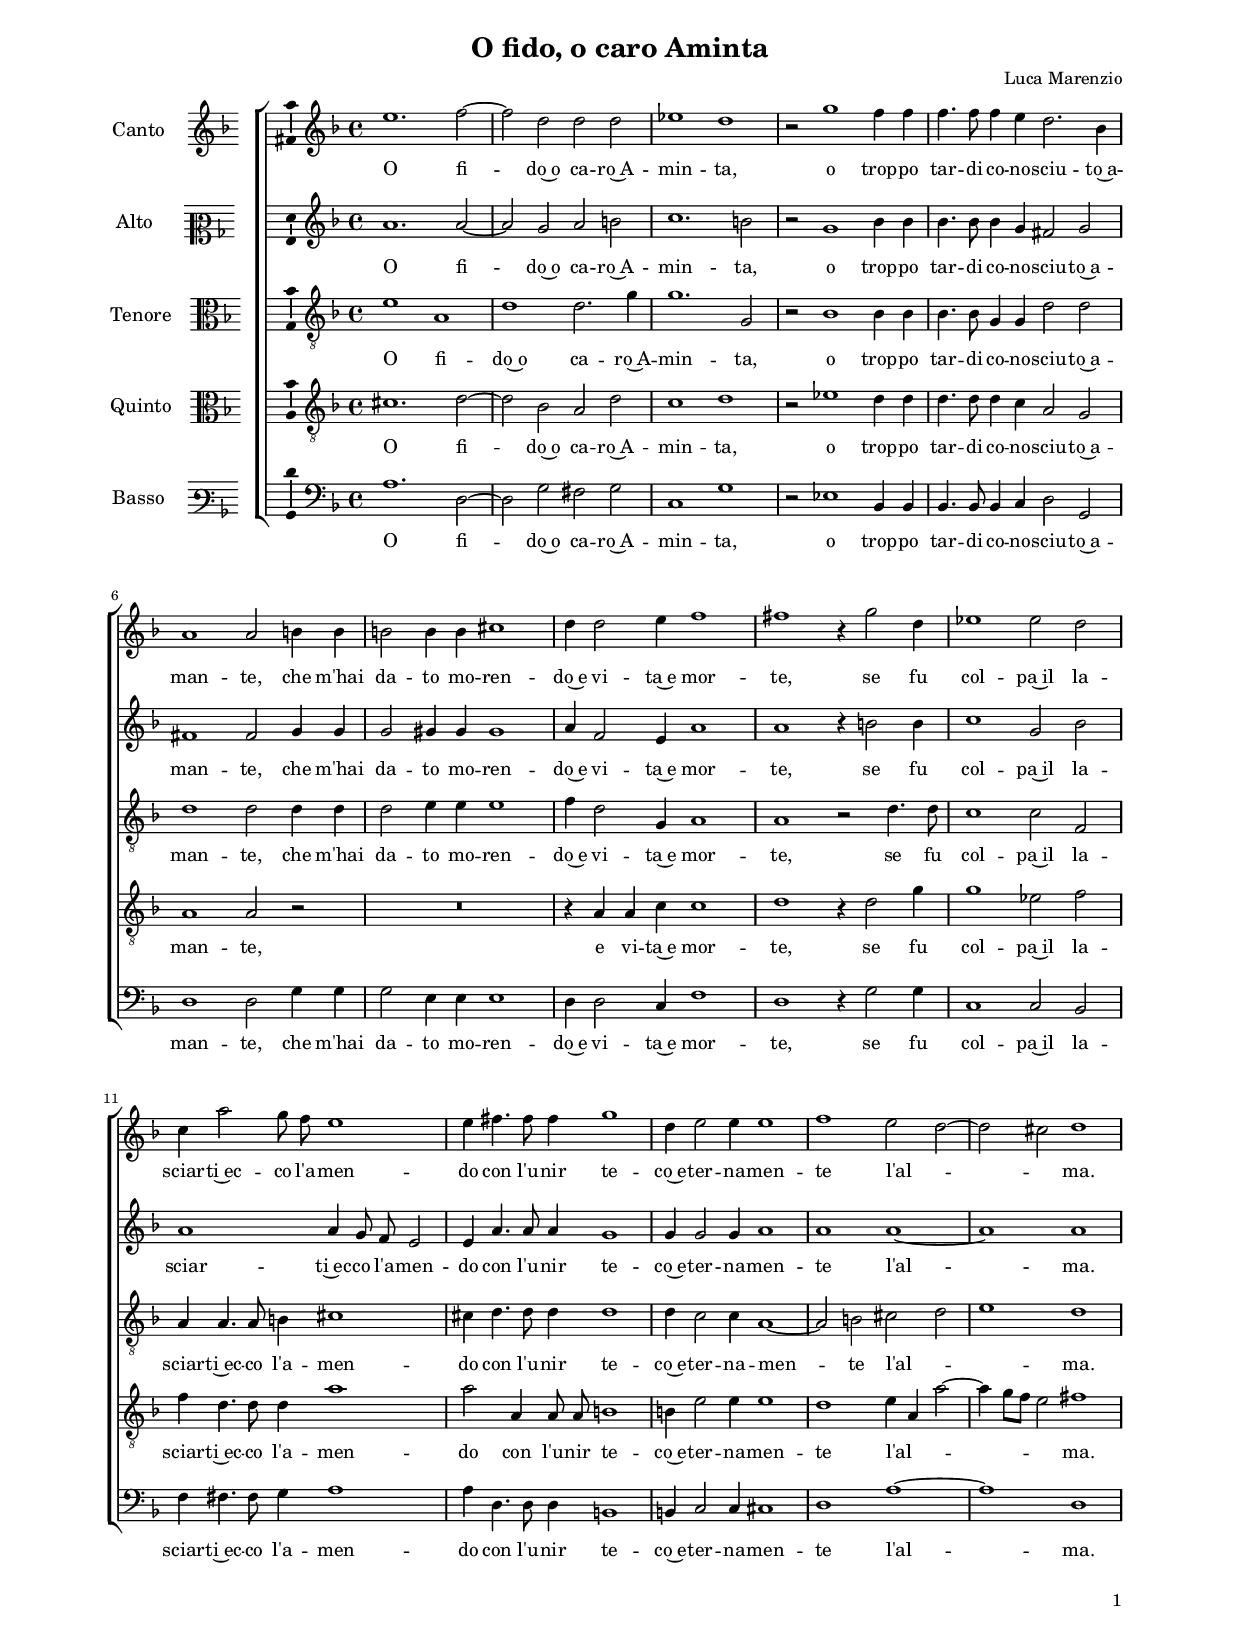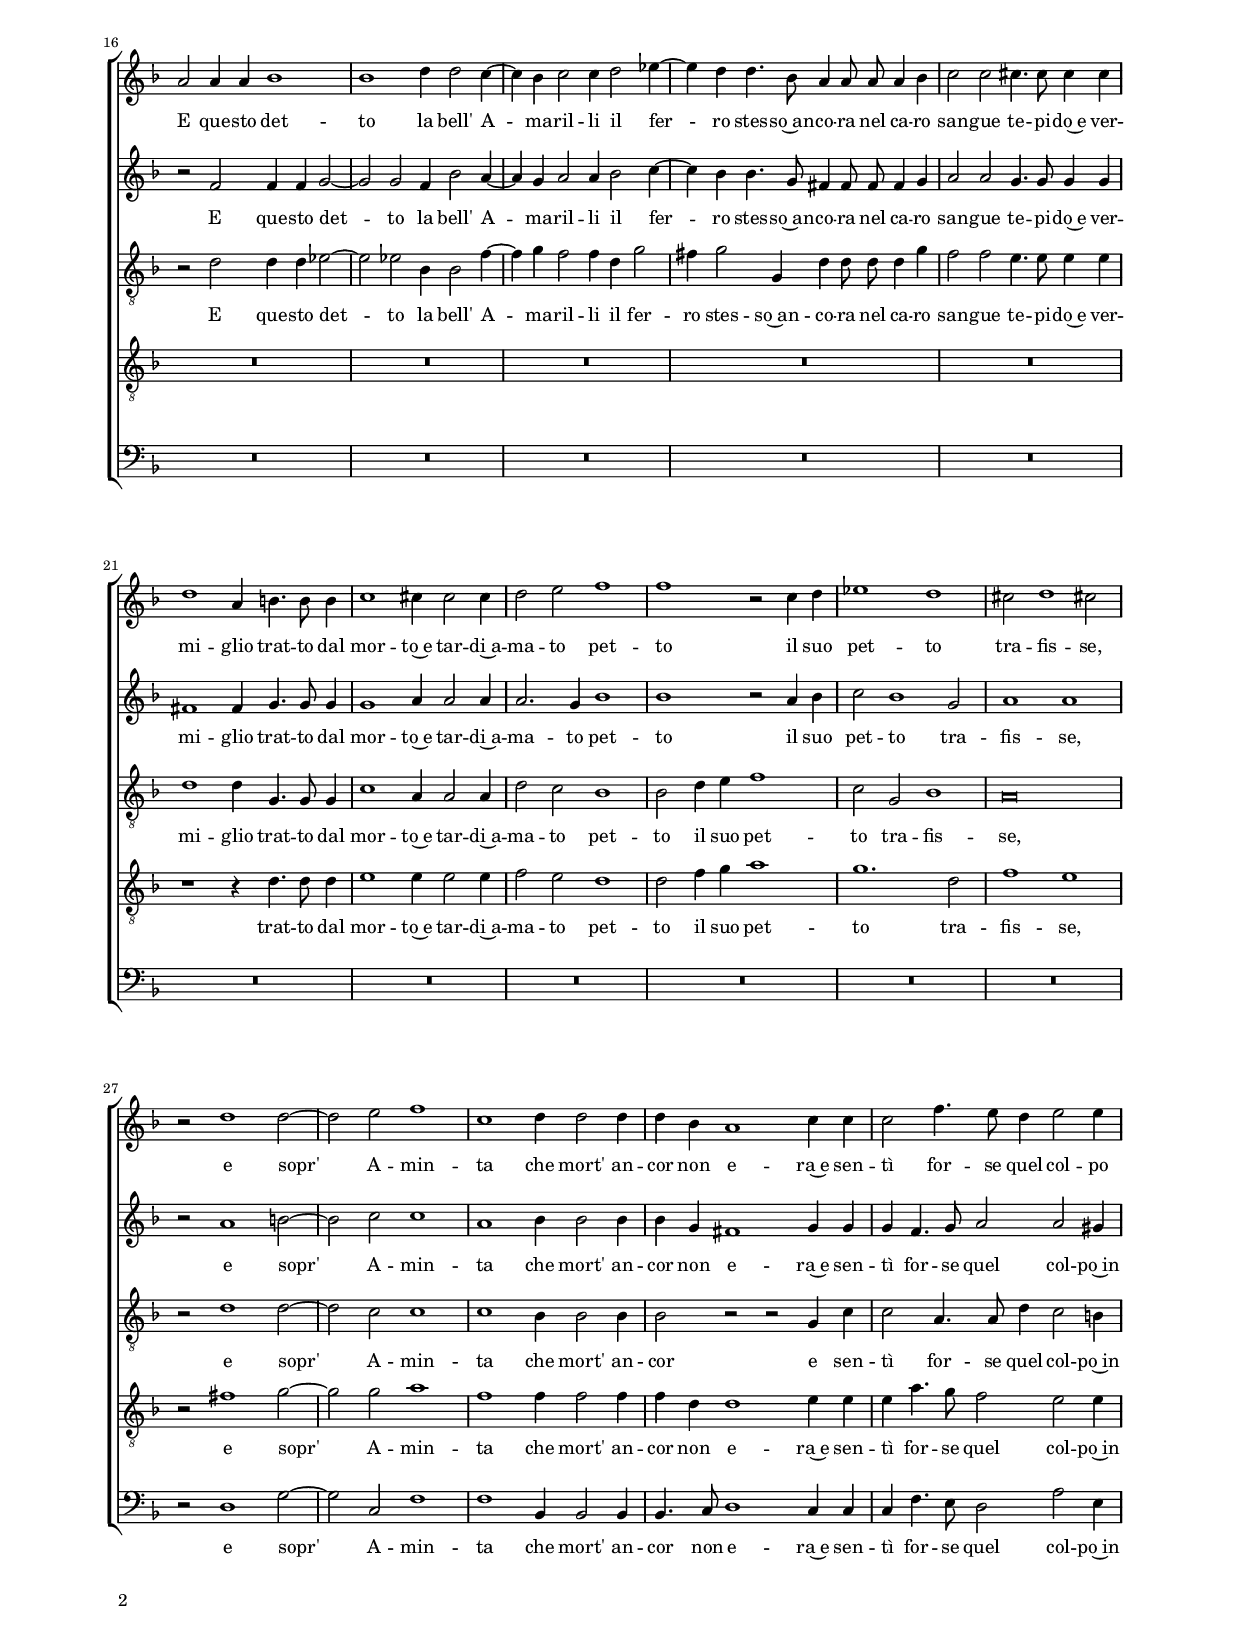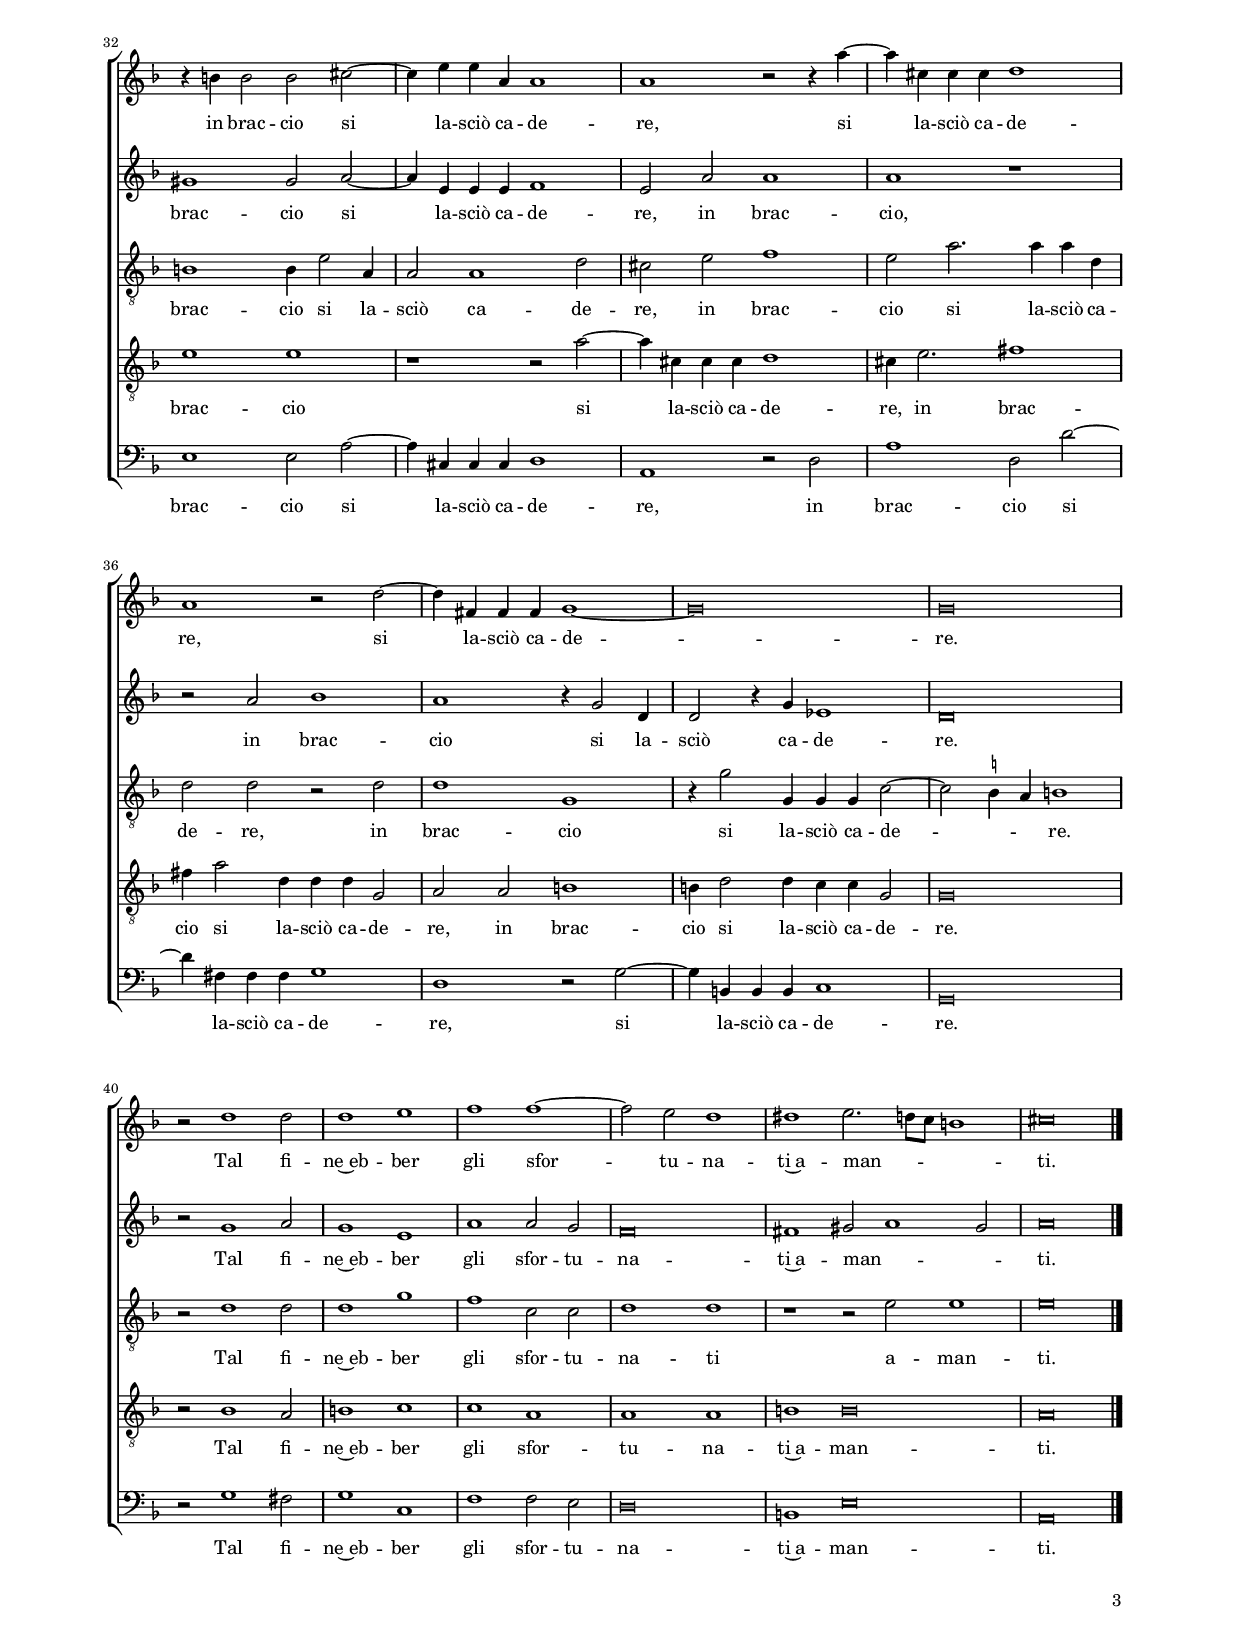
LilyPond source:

\header
{
  title="O fido, o caro Aminta"
  composer="Luca Marenzio"
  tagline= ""
}

\version "2.18.2"
\language deutsch
#(set-global-staff-size 15)
% #(set-default-paper-size "letter")
#(ly:set-option 'point-and-click #f)


\paper
	{
	top-margin = 1.8 \cm
	bottom-margin = 1.2 \cm
	left-margin = 2 \cm
	right-margin = 2 \cm
	ragged-bottom = ##f
	ragged-last-bottom = ##t
	print-page-number = ##f
	system-system-spacing = #'((basic-distance . 17) (minimum-distance . 14) (padding . 6) (strechability . 150))
    oddFooterMarkup=\markup   \fill-line { "" \fromproperty #'page:page-number-string }
    evenFooterMarkup=\markup  \fill-line { \fromproperty #'page:page-number-string "" }
    last-bottom-spacing = #'((basic-distance . 12) (minimum-distance . 7) (padding . 4))
	systems-per-page = 3
%   page-count = 3
%	min-systems-per-page = 3
	markup-system-spacing #'basic-distance = #12
%	print-all-headers = ##t
%	print-first-page-number = ##t
%	first-page-number = 1
	}

	
global = {
    \set Staff.autoBeaming = ##f
	\key f \major
	\time 4/4 \set Score.measureLength = #(ly:make-moment 2/1)
    \set Score.tempoHideNote = ##t
    \tempo 2 = 80
    \skip 1*2*43
    \set Score.measureLength = #(ly:make-moment 3/1)
    \skip 1*3
    \set Score.measureLength = #(ly:make-moment 2/1)
    \skip 1*2 \bar "|."
	}

	ficta = { \once \set suggestAccidentals = ##t }

	forget = #(define-music-function (parser location music) (ly:music?) #{
		\accidentalStyle forget
		$music
		\accidentalStyle default
		#})

	m = \melisma
	me = \melismaEnd
%	\mark \markup { \override #'(style . baroque) { \note  #"breve" #1 = \note #"breve." #1 } }



incipitcantus = \markup { \score {
	{
	\set Staff.instrumentName = \markup { \fontsize #1 "Canto" }
	\key f \major
	\clef violin
	s4 \bar ""
	}
	\layout  {
	raggedright = ##t
	indent = 1.6 \cm
	line-width = 2.2\cm
	\context { \Staff \remove Time_signature_engraver }
	\override Staff.Clef.Y-extent = #'(0 . 0)
	}} \hspace #1 }

      
incipitaltus = \markup { \score {
	{
	\set Staff.instrumentName = \markup { \fontsize #1 "Alto" }
	\key f \major
	\clef mezzosoprano
	s4 \bar ""
	}
	\layout  {
	raggedright = ##t
	indent = 1.6 \cm
	line-width = 2.2\cm
	\context { \Staff \remove Time_signature_engraver }
	\override Staff.Clef.Y-extent = #'(0 . 0)
	}} \hspace #1 }


incipittenor = \markup { \score {
	{
	\set Staff.instrumentName = \markup { \fontsize #1 "Tenore" }
	\key f \major
	\clef alto
	s4 \bar ""
	}
	\layout  {
	raggedright = ##t
	indent = 1.6 \cm
	line-width = 2.2\cm
	\context { \Staff \remove Time_signature_engraver }
	\override Staff.Clef.Y-extent = #'(0 . 0)
	}} \hspace #1 }
      
      
incipitquintus = \markup { \score {
	{
	\set Staff.instrumentName = \markup { \fontsize #1 "Quinto" }
	\key f \major
	\clef alto
	s4 \bar ""
	}
	\layout  {
	raggedright = ##t
	indent = 1.6 \cm
	line-width = 2.2\cm
	\context { \Staff \remove Time_signature_engraver }
	\override Staff.Clef.Y-extent = #'(0 . 0)
	}} \hspace #1 }
      
      
incipitbassus = \markup { \score {
	{
	\set Staff.instrumentName = \markup { \fontsize #1 "Basso" }
	\key f \major
	\clef varbaritone
	s4 \bar ""
	}
	\layout  {
	raggedright = ##t
	indent = 1.6 \cm
	line-width = 2.2\cm
	\context { \Staff \remove Time_signature_engraver }
	\override Staff.Clef.Y-extent = #'(0 . 0)
	}} \hspace #1 }


cantus =  \relative c''
	{
	e1. f2~
	f2 d d d
	es1 d
	r2 g1 f4 f
%5
	f4. f8 f4 e d2. b4 |
	a1 a2 h4 h
	h2 h4 h cis1
	d4 d2 e4 f1
	fis1 r4 g2 d4
%10
	es1 es2 d |
	c4 a'2 g8 f e1
	e4 fis4. fis8 fis4 g1
	d4 e2 e4 e1
	f1 e2 d~
%15
	d2 cis d1 |
	a2 a4 a b1
	b1 d4 d2 c4~
	c4 b c2 c4 d2 es4~
	es4 d d4. b8 a4 a8 a a4 b
%20
	c2 c cis4. cis8 cis4 cis |
	d1 a4 h4. h8 h4
	c1 cis4 cis2 cis4
	d2 e f1
	f1 r2 c4 d
%25
	es1 d |
	cis2 d1 cis!2
	r2 d1 d2~
	d2 e2 f1
	c1 d4 d2 d4
%30
	d4 b a1 c4 c |
	c2 f4. e8 d4 e2 e4
    r4 h h2 h cis2~
    cis4 e4 e4 a, a1
	a1 r2 r4 a'~
%35
	a4 cis,4 cis cis d1 |
	a1 r2 d~
	d4 fis,4 fis fis g1~
	g\breve
	g\breve
%40
	r2 d'1 d2 |
	d1 e
	f1 f~
	f2 e d1
	dis1 e2. d8[ c] h1
%45
	cis\breve |
	}


altus =  \relative c'
    {
	a'1. a2~
	a2 g a h
	c1. h2
	r2 g1 b4 b
%5
	b4. b8 b4 g fis2 g |
	fis1 fis2 g4 g
	g2 gis4 gis gis1
	a4 f2 e4 a1
	a1 r4 h2 h4
%10
	c1 g2 b |
	a1 a4 g8 f e2
	e4 a4. a8 a4 g1
	g4 g2 g4 a1
	a1 a~
%15
	a1 a |
	r2 f f4 f g2~
	g2 g f4 b2 a4~
	a4 g a2 a4 b2 c4~
	c4 b b4. g8 fis4 fis8 fis fis4 g
%20
	a2 a g4. g8 g4 g |
	fis1 fis4 g4. g8 g4
	g1 a4 a2 a4
	a2. g4 b1
	b1 r2 a4 b
%25
	c2 b1 g2 |
	a1 a
	r2 a1 h2~
	h2 c c1
	a1 b4 b2 b4
%30
	b4 g fis1 g4 g |
	g4 f4. g8 a2 a gis4
	gis1 gis2 a~
	a4 e e e f1
	e2 a a1
%35
	a1 r |
	r2 a b1
	a1 r4 g2 d4
	d2 r4 g es1
	d\breve
%40
	r2 g1 a2 |
	g1 e
	a1 a2 g
	f\breve
	fis1 gis2 a1 gis2
%45
	a\breve |
	}


tenor =  \relative c'
	{
	e1 a,
	d1 d2. g4
	g1. g,2
	r2 b1 b4 b
%5
	b4. b8 g4 g d'2 d |
	d1 d2 d4 d
	d2 e4 e e1
	f4 d2 g,4 a1
	a1 r2 d4. d8
%10
	c1 c2 f, |
	a4 a4. a8 h4 cis1
	cis4 d4. d8 d4 d1
	d4 c2 c4 a1~
	a2 h cis d
%15
	e1 d |
	r2 d d4 d es2~
	es2 es b4 b2 f'4~
	f4 g f2 f4 d g2
	fis4 g2 g,4 d'4 d8 d d4 g
%20
	f2 f e4. e8 e4 e |
	d1 d4 g,4. g8 g4
	c1 a4 a2 a4
	d2 c b1
	b2 d4 e f1
%25
	c2 g b1 |
	a\breve
	r2 d1 d2~
	d2 c c1
	c1 b4 b2 b4
%30
	b2 r r g4 c |
	c2 a4. a8 d4 c2 h4
	h1 h4 e2 a,4
	a2 a1 d2
	cis2 e f1
%35
	e2 a2. a4 a d, |
	d2 d r d
	d1 g,
	r4 g'2 g,4 g4 g c2~
	c2 \ficta h4 a h!1
%40
	r2 d1 d2 |
	d1 g
	f1 c2 c
	d1 d
	r1 r2 e e1
%45
	e\breve |
	}


quintus  =  \relative c'
	{
	cis1. d2~
	d2 b a d
	c1 d
	r2 es1 d4 d
%5
	d4. d8 d4 c a2 g |
	a1 a2 r
	R\breve
	r4 a a c c1
	d1 r4 d2 g4
%10
	g1 es2 f |
	f4 d4. d8 d4 a'1
	a2 a,4 a8 a h1
	h4 e2 e4 e1
	d1 e4 a, a'2~
%15
	a4 g8[ f] e2 fis1 |
	R\breve
	R\breve
	R\breve
	R\breve
%20
	R\breve |
	r1 r4 d4. d8 d4
	e1 e4 e2 e4
	f2 e d1
	d2 f4 g a1
%25
	g1. d2 |
	f1 e
    r2 fis1 g2~
	g2 g a1
	f1 f4 f2 f4
%30
	f4 d d1 e4 e |
	e4 a4. g8 f2 e2 e4
	e1 e
	r1 r2 a~
	a4 cis, cis cis d1
%35
	cis4 e2. fis1 |
	fis4 a2 d,4 d4 d g,2
	a2 a h1
	h4 d2 d4 c4 c g2
	g\breve
%40
	r2 b1 a2 |
	h1 c
	c1 a
	a1 a
	h1 h\breve
%45
	a\breve |
	}


bassus  =  \relative c
	{
	a'1. d,2~
	d2 g fis g
	c,1 g'
	r2 es1 b4 b
%5
	b4. b8 b4 c d2 g, |
	d'1 d2 g4 g
	g2 e4 e e1
	d4 d2 c4 f1
	d1 r4 g2 g4
%10
	c,1 c2 b |
	f'4 fis4. fis8 g4 a1
	a4 d,4. d8 d4 h1
	h4 c2 c4 cis1
	d1 a'~
%15
	a1 d, |
	R\breve
	R\breve
	R\breve
	R\breve
%20
	R\breve |
	R\breve
	R\breve
	R\breve
	R\breve
%25
	R\breve |
	R\breve
	r2 d1 g2~
	g2 c, f1
	f1 b,4 b2 b4
%30
	b4. c8 d1 c4 c |
	c4 f4. e8 d2 a'2 e4
	e1 e2 a~
	a4 cis, cis cis d1
	a1 r2 d
%35
	a'1 d,2 d'~ |
	d4 fis, fis fis g1
	d1 r2 g~
	g4 h, h h c1
	g\breve
%40
	r2 g'1 fis2 |
	g1 c,
	f1 f2 e
	d\breve
	h1 e\breve
%45
	a,\breve |
	}


lyricscantus = \lyricmode {
	O fi -- do~o ca -- ro~A -- min -- ta,
    o trop -- po tar -- di co -- no -- sciu -- to~a -- man -- te,
    che m'hai da -- to mo -- ren -- do~e vi -- ta~e mor -- te,
    se fu col -- pa~il la -- sciar -- ti~ec -- co l'a -- men -- do
    con l'u -- nir te -- co~e -- ter -- na -- men -- te l'al -- _ _ ma.
    E que -- sto det -- to la bell' A -- ma -- ril -- li
    il fer -- ro stes -- so~an -- co -- ra
    nel ca -- ro san -- gue te -- pi -- do~e ver -- mi -- glio
    trat -- to dal mor -- to~e tar -- di~a -- ma -- to pet -- to
    il suo pet -- to tra -- fis -- se,
    e sopr' A -- min -- ta che mort' an -- cor non e -- ra~e sen -- tì for -- se
    quel col -- po in brac -- cio si la -- sciò ca -- de -- re,
    si la -- sciò ca -- de -- re,
    si la -- sciò ca -- de -- re.
    Tal fi -- ne~eb -- ber gli sfor -- tu -- na -- ti~a -- man -- _ _ ti.
	}


lyricsaltus = \lyricmode {
	O fi -- do~o ca -- ro~A -- min -- ta,
    o trop -- po tar -- di co -- no -- sciu -- to~a -- man -- te,
    che m'hai da -- to mo -- ren -- do~e vi -- ta~e mor -- te,
    se fu col -- pa~il la -- sciar -- ti~ec -- co l'a -- men -- do
    con l'u -- nir te -- co~e -- ter -- na -- men -- te l'al -- ma.
    E que -- sto det -- to la bell' A -- ma -- ril -- li
    il fer -- ro stes -- so~an -- co -- ra
    nel ca -- ro san -- gue te -- pi -- do~e ver -- mi -- glio
    trat -- to dal mor -- to~e tar -- di~a -- ma -- to pet -- to
    il suo pet -- to tra -- fis -- se,
    e sopr' A -- min -- ta che mort' an -- cor non e -- ra~e sen -- tì for -- se
    quel col -- po~in brac -- cio si la -- sciò ca -- de -- re,
    in brac -- cio,
    in brac -- cio
    si la -- sciò ca -- de -- re.
    Tal fi -- ne~eb -- ber gli sfor -- tu -- na -- ti~a -- man -- _ _ ti.
	}


lyricstenor = \lyricmode {
	O fi -- do~o ca -- ro~A -- min -- ta,
    o trop -- po tar -- di co -- no -- sciu -- to~a -- man -- te,
    che m'hai da -- to mo -- ren -- do~e vi -- ta~e mor -- te,
    se fu col -- pa~il la -- sciar -- ti~ec -- co l'a -- men -- do
    con l'u -- nir te -- co~e -- ter -- na -- men -- te l'al -- _ _ ma.
    E que -- sto det -- to la bell' A -- ma -- ril -- li
    il fer -- ro stes -- so~an -- co -- ra
    nel ca -- ro san -- gue te -- pi -- do~e ver -- mi -- glio
    trat -- to dal mor -- to~e tar -- di~a -- ma -- to pet -- to
    il suo pet -- to tra -- fis -- se,
    e sopr' A -- min -- ta che mort' an -- cor 
    e sen -- tì for -- se
    quel col -- po~in brac -- cio si la -- sciò ca -- de -- re,
    in brac -- cio si la -- sciò ca -- de -- re,
    in brac -- cio si la -- sciò ca -- de -- _ _ re.
    Tal fi -- ne~eb -- ber gli sfor -- tu -- na -- ti a -- man -- ti.
	}


lyricsquintus = \lyricmode {
    O fi -- do~o ca -- ro~A -- min -- ta,
    o trop -- po tar -- di co -- no -- sciu -- to~a -- man -- te,
    e vi -- ta~e mor -- te,
    se fu col -- pa~il la -- sciar -- ti~ec -- co l'a -- men -- do
    con l'u -- nir te -- co~e -- ter -- na -- men -- te l'al -- _ _ _ _ ma.
    trat -- to dal mor -- to~e tar -- di~a -- ma -- to pet -- to
    il suo pet -- to tra -- fis -- se,
    e sopr' A -- min -- ta che mort' an -- cor non e -- ra~e sen -- tì for -- se
    quel col -- po~in brac -- cio 
    si la -- sciò ca -- de -- re,
    in brac -- cio
    si la -- sciò ca -- de -- re,
    in brac -- cio
    si la -- sciò ca -- de -- re.
    Tal fi -- ne~eb -- ber gli sfor -- tu -- na -- ti~a -- man -- ti.
	}


lyricsbassus = \lyricmode {
	O fi -- do~o ca -- ro~A -- min -- ta,
    o trop -- po tar -- di co -- no -- sciu -- to~a -- man -- te,
    che m'hai da -- to mo -- ren -- do~e vi -- ta~e mor -- te,
    se fu col -- pa~il la -- sciar -- ti~ec -- co l'a -- men -- do
    con l'u -- nir te -- co~e -- ter -- na -- men -- te l'al -- ma.
    e sopr' A -- min -- ta che mort' an -- cor non e -- ra~e sen -- tì for -- se
    quel col -- po~in brac -- cio si la -- sciò ca -- de -- re,
    in brac -- cio
    si la -- sciò ca -- de -- re,
    si la -- sciò ca -- de -- re.
    Tal fi -- ne~eb -- ber gli sfor -- tu -- na -- ti~a -- man -- ti.
	}


\score
{  
    % \transpose {
	\new ChoirStaff \with { \override StaffGrouper.staff-staff-spacing.basic-distance = #12 }
	<<

	\new Staff << \global
	\new Voice="v1" {
		\set Staff.instrumentName=\incipitcantus
%		\set Staff.instrumentName= "S"
		\set Staff.midiInstrument = "reed organ"
		\clef violin
		\cantus }
	\new Lyrics \lyricsto "v1" {\lyricscantus }
	>>


	\new Staff << \global
	\new Voice="v2" {
		\set Staff.instrumentName=\incipitaltus
%		\set Staff.instrumentName= "A"
		\set Staff.midiInstrument = "reed organ"
                \clef violin % "G_8"
		\altus}
	\new Lyrics \lyricsto "v2" {\lyricsaltus }
	>>


	\new Staff << \global
	\new Voice="v3" {
		\set Staff.instrumentName=\incipittenor
%		\set Staff.instrumentName= "T"
		\set Staff.midiInstrument = "reed organ"
		\clef "G_8"
		\tenor }
	\new Lyrics \lyricsto "v3" {\lyricstenor }
	>>


	\new Staff << \global
	\new Voice="v5" {
		\set Staff.instrumentName=\incipitquintus
%		\set Staff.instrumentName= "Q"
		\set Staff.midiInstrument = "reed organ"
		\clef "G_8"
		\quintus}
	\new Lyrics \lyricsto "v5" {\lyricsquintus }
	>>


	\new Staff << \global
	\new Voice="v4" {
		\set Staff.instrumentName=\incipitbassus
%		\set Staff.instrumentName= "B"
		\set Staff.midiInstrument = "reed organ"
		\clef bass 
		\bassus }
	\new Lyrics \lyricsto "v4" {\lyricsbassus}
	>>

	>>
	% } % transpose

	\layout
	{
	indent = 2.5\cm
	\context { \Lyrics \override VerticalAxisGroup.nonstaff-relatedstaff-spacing.padding = #1.4 }
%	\context { \Lyrics \override LyricText.font-size = #1 }
	\context { \Staff \override TimeSignature.break-visibility = #end-of-line-invisible }
	\context { \Staff \consists "Ambitus_engraver" }
%   \context { \Staff \consists "Custos_engraver" }
%   \context { \Staff \override Custos.style = #'mensural }
%	\context { \Voice \override Slur.transparent = ##t }
	\context { \Score \override BarNumber.padding = #2 }
	\context { \Voice \override NoteHead.style = #'baroque }
	}

\midi
	{
    	
	}

}


% EOF
